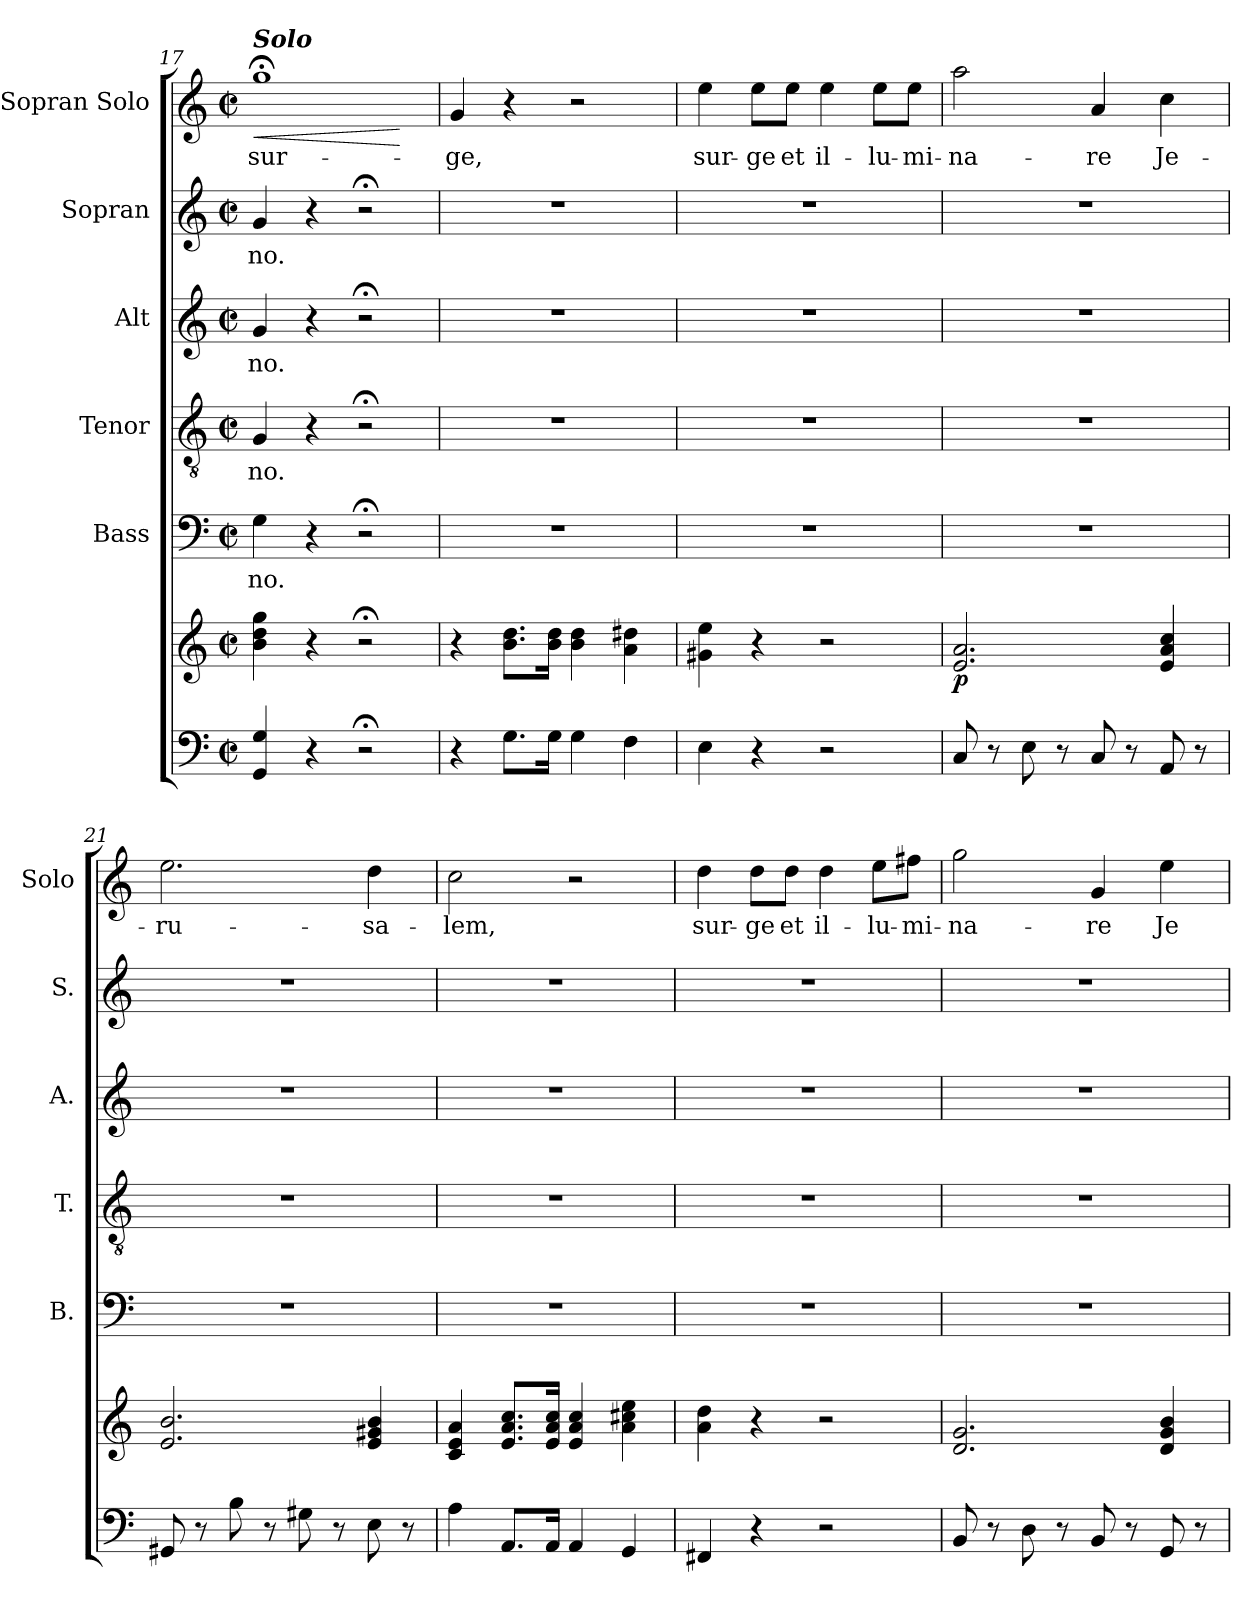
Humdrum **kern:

**kern	**kern	**dynam	**kern	**text	**kern	**text	**kern	**text	**kern	**text	**kern	**text	**dynam
*part6	*part6	*part6	*part5	*part5	*part4	*part4	*part3	*part3	*part2	*part2	*part1	*part1	*part1
*staff7	*staff6	*staff6/7	*staff5	*staff5	*staff4	*staff4	*staff3	*staff3	*staff2	*staff2	*staff1	*staff1	*staff1
*	*	*	*I"Bass	*	*I"Tenor	*	*I"Alt	*	*I"Sopran	*	*I"Sopran Solo	*	*
*	*	*	*I'B.	*	*I'T.	*	*I'A.	*	*I'S.	*	*I'Solo	*	*
*clefF4	*clefG2	*	*clefF4	*	*clefGv2	*	*clefG2	*	*clefG2	*	*clefG2	*	*
*k[]	*k[]	*	*k[]	*	*k[]	*	*k[]	*	*k[]	*	*k[]	*	*
*C:	*C:	*	*C:	*	*C:	*	*C:	*	*C:	*	*C:	*	*
*M2/2	*M2/2	*	*M2/2	*	*M2/2	*	*M2/2	*	*M2/2	*	*M2/2	*	*
*met(c|)	*met(c|)	*	*met(c|)	*	*met(c|)	*	*met(c|)	*	*met(c|)	*	*met(c|)	*	*
=17	=17	=17	=17	=17	=17	=17	=17	=17	=17	=17	=17	=17	=17
!	!	!	!	!	!	!	!	!	!	!	!LO:TX:a:Bi:t=Solo	!	!
!	!	!	!	!LO:LY:b	!	!LO:LY:b	!	!LO:LY:b	!	!LO:LY:b	!	!LO:LY:b	!LO:HP:b
!	!	!	!	!	!	!	!	!	!	!	!	!	!LO:HP:n=1:b
4GG/ 4G/	4b\ 4dd\ 4gg\	.	4G\	-no.	4G/	-no.	4g/	-no.	4g/	-no.	1gg;<	sur-	< >
4r	4r	.	4r	.	4r	.	4r	.	4r	.	.	.	.
2r;<	2r;<	.	2r;<	.	2r;<	.	2r;<	.	2r;<	.	.	.	.
.	.	.	.	.	.	.	.	.	.	.	.	.	[
=18	=18	=18	=18	=18	=18	=18	=18	=18	=18	=18	=18	=18	=18
!	!	!	!	!	!	!	!	!	!	!	!	!LO:LY:b	!
4r	4r	.	1r	.	1r	.	1r	.	1r	.	4g/	-ge,	.
8.G\L	8.b\ 8.dd\L	.	.	.	.	.	.	.	.	.	4r	.	]
16G\Jk	16b\ 16dd\Jk	.	.	.	.	.	.	.	.	.	.	.	.
4G\	4b\ 4dd\	.	.	.	.	.	.	.	.	.	2r	.	.
4F\	4a\ 4dd#X\	.	.	.	.	.	.	.	.	.	.	.	.
=19	=19	=19	=19	=19	=19	=19	=19	=19	=19	=19	=19	=19	=19
!	!	!	!	!	!	!	!	!	!	!	!	!LO:LY:b	!
4E\	4g#X\ 4ee\	.	1r	.	1r	.	1r	.	1r	.	4ee\	sur-	.
!	!	!	!	!	!	!	!	!	!	!	!	!LO:LY:b	!
4r	4r	.	.	.	.	.	.	.	.	.	8ee\L	-ge	.
!	!	!	!	!	!	!	!	!	!	!	!	!LO:LY:b	!
.	.	.	.	.	.	.	.	.	.	.	8ee\J	et	.
!	!	!	!	!	!	!	!	!	!	!	!	!LO:LY:b	!
2r	2r	.	.	.	.	.	.	.	.	.	4ee\	il-	.
!	!	!	!	!	!	!	!	!	!	!	!	!LO:LY:b	!
.	.	.	.	.	.	.	.	.	.	.	8ee\L	-lu-	.
!	!	!	!	!	!	!	!	!	!	!	!	!LO:LY:b	!
.	.	.	.	.	.	.	.	.	.	.	8ee\J	-mi-	.
=20	=20	=20	=20	=20	=20	=20	=20	=20	=20	=20	=20	=20	=20
!	!	!LO:DY:b	!	!	!	!	!	!	!	!	!	!LO:LY:b	!
8C/	2.e/ 2.a/	p	1r	.	1r	.	1r	.	1r	.	2aa\	-na-	.
8r	.	.	.	.	.	.	.	.	.	.	.	.	.
8E\	.	.	.	.	.	.	.	.	.	.	.	.	.
8r	.	.	.	.	.	.	.	.	.	.	.	.	.
!	!	!	!	!	!	!	!	!	!	!	!	!LO:LY:b	!
8C/	.	.	.	.	.	.	.	.	.	.	4a/	-re	.
8r	.	.	.	.	.	.	.	.	.	.	.	.	.
!	!	!	!	!	!	!	!	!	!	!	!	!LO:LY:b	!
8AA/	4e/ 4a/ 4cc/	.	.	.	.	.	.	.	.	.	4cc\	Je-	.
8r	.	.	.	.	.	.	.	.	.	.	.	.	.
!!LO:PB:g=z
=21	=21	=21	=21	=21	=21	=21	=21	=21	=21	=21	=21	=21	=21
!	!	!	!	!	!	!	!	!	!	!	!	!LO:LY:b	!
8GG#X/	2.e/ 2.b/	.	1r	.	1r	.	1r	.	1r	.	2.ee\	-ru-	.
8r	.	.	.	.	.	.	.	.	.	.	.	.	.
8B\	.	.	.	.	.	.	.	.	.	.	.	.	.
8r	.	.	.	.	.	.	.	.	.	.	.	.	.
8G#X\	.	.	.	.	.	.	.	.	.	.	.	.	.
8r	.	.	.	.	.	.	.	.	.	.	.	.	.
!	!	!	!	!	!	!	!	!	!	!	!	!LO:LY:b	!
8E\	4e/ 4g#X/ 4b/	.	.	.	.	.	.	.	.	.	4dd\	-sa-	.
8r	.	.	.	.	.	.	.	.	.	.	.	.	.
=22	=22	=22	=22	=22	=22	=22	=22	=22	=22	=22	=22	=22	=22
!	!	!	!	!	!	!	!	!	!	!	!	!LO:LY:b	!
4A\	4c/ 4e/ 4a/	.	1r	.	1r	.	1r	.	1r	.	2cc\	-lem,	.
8.AA/L	8.e/ 8.a/ 8.cc/L	.	.	.	.	.	.	.	.	.	.	.	.
16AA/Jk	16e/ 16a/ 16cc/Jk	.	.	.	.	.	.	.	.	.	.	.	.
4AA/	4e/ 4a/ 4cc/	.	.	.	.	.	.	.	.	.	2r	.	.
4GG/	4a\ 4cc#X\ 4ee\	.	.	.	.	.	.	.	.	.	.	.	.
=23	=23	=23	=23	=23	=23	=23	=23	=23	=23	=23	=23	=23	=23
!	!	!	!	!	!	!	!	!	!	!	!	!LO:LY:b	!
4FF#X/	4a\ 4dd\	.	1r	.	1r	.	1r	.	1r	.	4dd\	sur-	.
!	!	!	!	!	!	!	!	!	!	!	!	!LO:LY:b	!
4r	4r	.	.	.	.	.	.	.	.	.	8dd\L	-ge	.
!	!	!	!	!	!	!	!	!	!	!	!	!LO:LY:b	!
.	.	.	.	.	.	.	.	.	.	.	8dd\J	et	.
!	!	!	!	!	!	!	!	!	!	!	!	!LO:LY:b	!
2r	2r	.	.	.	.	.	.	.	.	.	4dd\	il-	.
!	!	!	!	!	!	!	!	!	!	!	!	!LO:LY:b	!
.	.	.	.	.	.	.	.	.	.	.	8ee\L	-lu-	.
!	!	!	!	!	!	!	!	!	!	!	!	!LO:LY:b	!
.	.	.	.	.	.	.	.	.	.	.	8ff#X\J	-mi-	.
=24	=24	=24	=24	=24	=24	=24	=24	=24	=24	=24	=24	=24	=24
!	!	!	!	!	!	!	!	!	!	!	!	!LO:LY:b	!
8BB/	2.d/ 2.g/	.	1r	.	1r	.	1r	.	1r	.	2gg\	-na-	.
8r	.	.	.	.	.	.	.	.	.	.	.	.	.
8D\	.	.	.	.	.	.	.	.	.	.	.	.	.
8r	.	.	.	.	.	.	.	.	.	.	.	.	.
!	!	!	!	!	!	!	!	!	!	!	!	!LO:LY:b	!
8BB/	.	.	.	.	.	.	.	.	.	.	4g/	-re	.
8r	.	.	.	.	.	.	.	.	.	.	.	.	.
!	!	!	!	!	!	!	!	!	!	!	!	!LO:LY:b	!
8GG/	4d/ 4g/ 4b/	.	.	.	.	.	.	.	.	.	4ee\	Je-	.
8r	.	.	.	.	.	.	.	.	.	.	.	.	.
=	=	=	=	=	=	=	=	=	=	=	=	=	=
*-	*-	*-	*-	*-	*-	*-	*-	*-	*-	*-	*-	*-	*-
